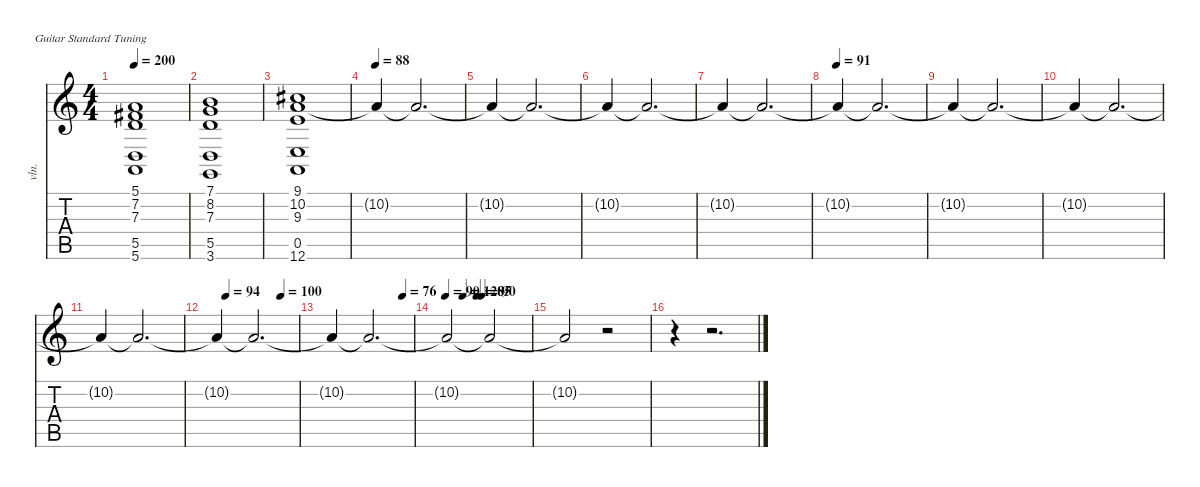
\defaultSystemsLayout 4
\hideDynamics
\bracketExtendMode nobrackets
\track ("High Soundy Thing" "vln.") {instrument synthstrings2}
\staff {score tabs}
\tuning (E4 B3 G3 D3 A2 E2)
\ts (4 4)
\tempo 200
\clef g2
\ks c
(5.1 7.2{acc #} 7.3 5.5 5.6).1{dy f} |
(7.1 8.2 7.3 5.5 3.6).1 |
(9.1{acc #} 10.2 9.3 0.5 12.6).1 |
\tempo 88
10.2{t}.4{dy mf} 10.2{t}.2{d} |
10.2{t}.4 10.2{t}.2{d} |
10.2{t}.4 10.2{t}.2{d} |
10.2{t}.4 10.2{t}.2{d} |
\tempo 91
10.2{t}.4 10.2{t}.2{d} |
10.2{t}.4 10.2{t}.2{d} |
10.2{t}.4 10.2{t}.2{d} |
10.2{t}.4 10.2{t}.2{d} |
\tempo (94 0.125)
\tempo (100 0.791667)
10.2{t}.4 10.2{t}.2{d} |
\tempo (76 0.875)
10.2{t}.4 10.2{t}.2{d} |
\tempo 90
\tempo (120 0.205479)
\tempo (85 0.369863)
\tempo (90 0.424658)
10.2{t}.2{dy f} 10.2{t}.2 |
10.2{t}.2 r.2 |
r.4 r.2{d}
